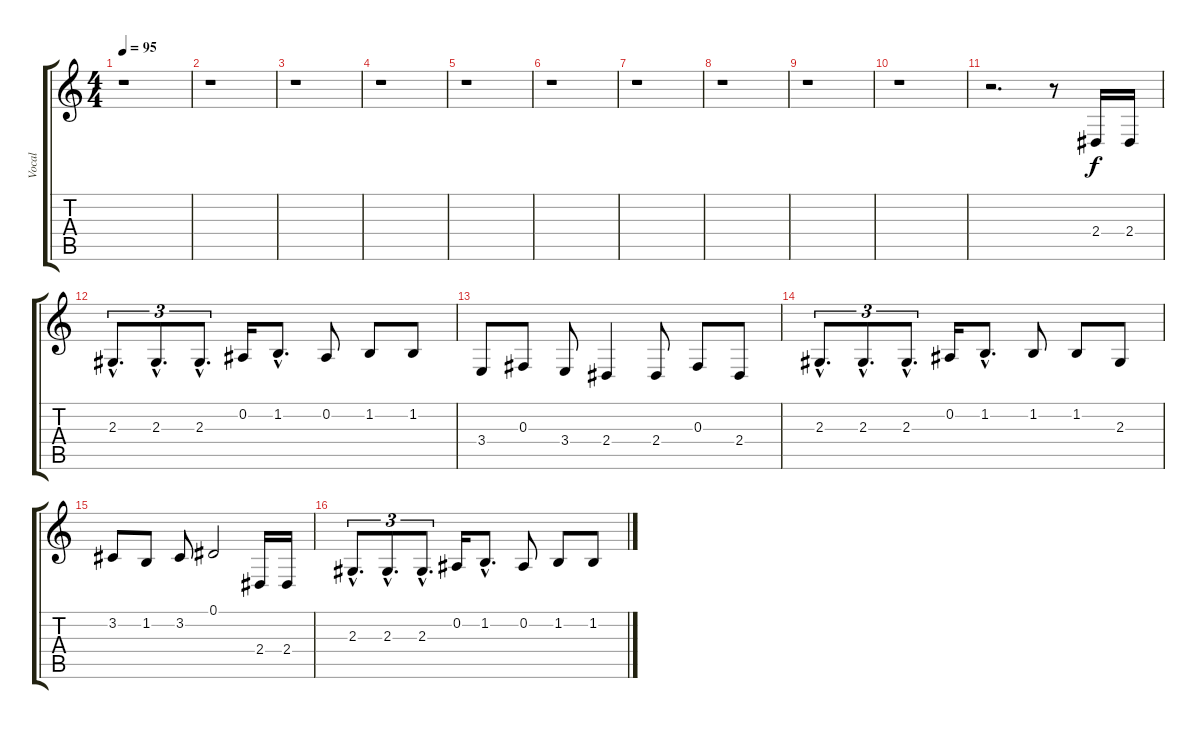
\track ("Vocal" "Vocal") {instrument reedorgan}
\staff {score tabs}
\tuning (Eb4 Bb3 Gb3 Db3 Ab2 Eb2) {hide}
\ts (4 4)
\tempo 95
\clef g2
\ks c
r.1{dy f} |
r.1 |
r.1 |
r.1 |
r.1 |
r.1 |
r.1 |
r.1 |
r.1 |
r.1 |
r.2{d} r.8 2.4.16 2.4.16 |
2.3{hac}.8{d tu (3 2)} 2.3{hac}.8{d tu (3 2)} 2.3{hac}.8{d tu (3 2)} 0.2.16 1.2{hac}.8{d} 0.2.8 1.2.8 1.2.8 |
3.4.8 0.3.8 3.4.8 2.4.4 2.4.8 0.3.8 2.4.8 |
2.3{hac}.8{d tu (3 2)} 2.3{hac}.8{d tu (3 2)} 2.3{hac}.8{d tu (3 2)} 0.2.16 1.2{hac}.8{d} 1.2.8 1.2.8 2.3.8 |
3.2.8 1.2.8 3.2.8 0.1.2 2.4.16 2.4.16 |
2.3{hac}.8{d tu (3 2)} 2.3{hac}.8{d tu (3 2)} 2.3{hac}.8{d tu (3 2)} 0.2.16 1.2{hac}.8{d} 0.2.8 1.2.8 1.2.8
